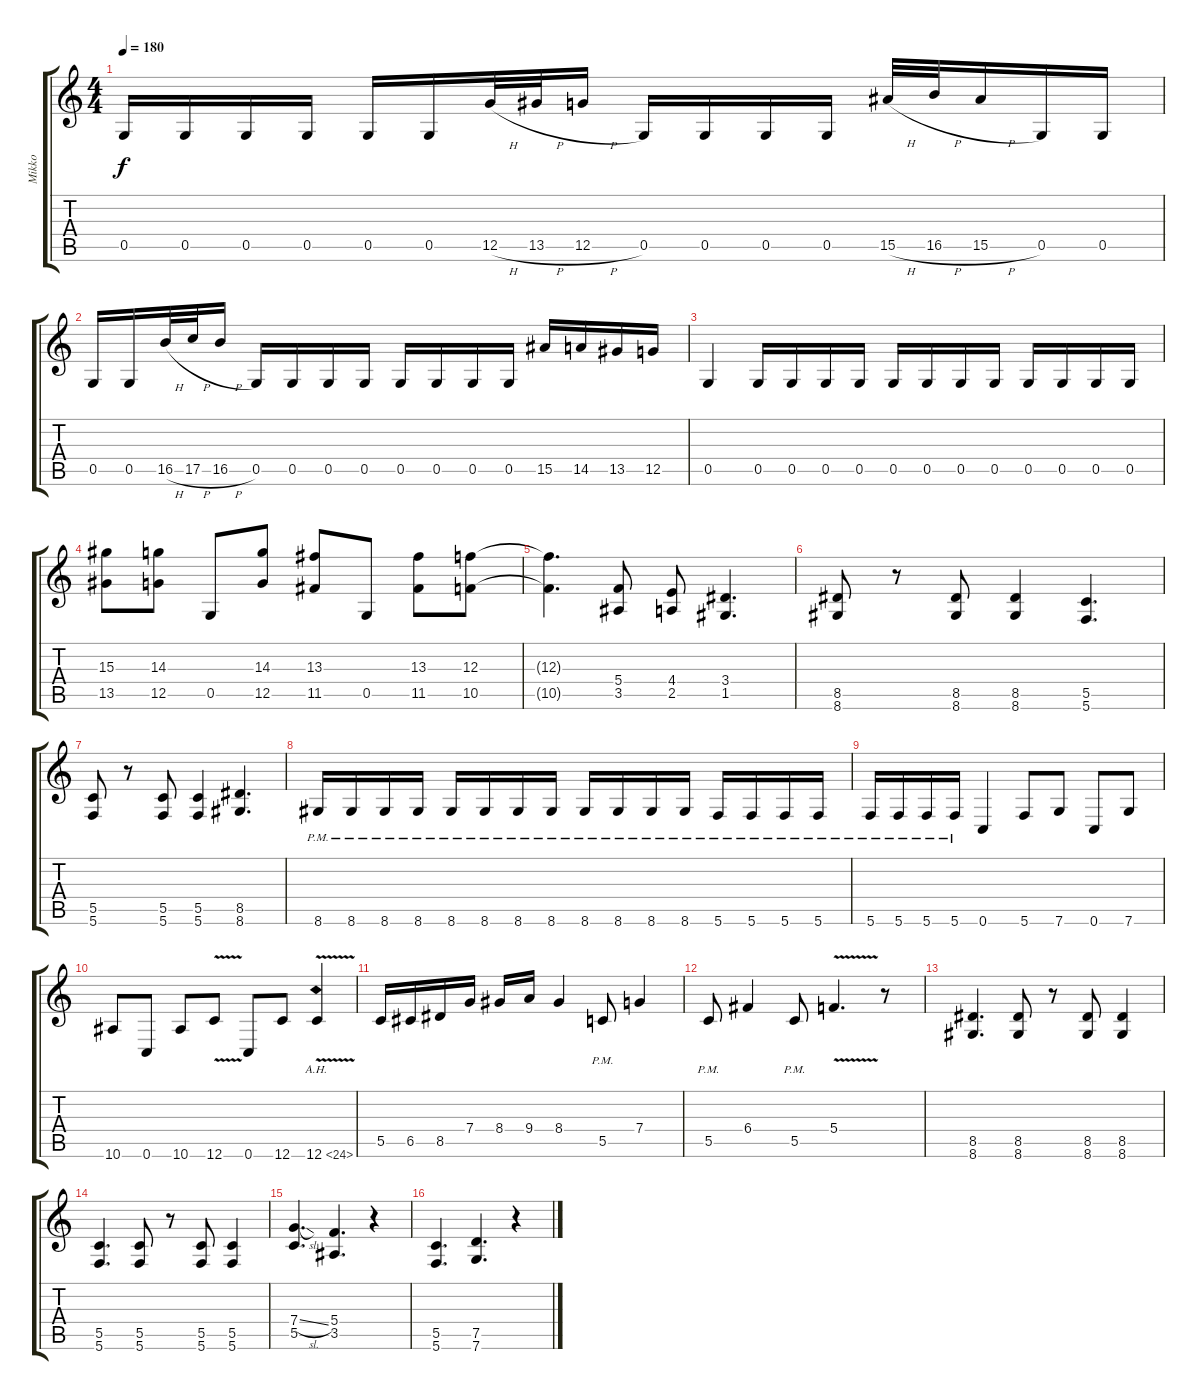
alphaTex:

\track ("Mikko" "Mikko") {instrument distortionguitar}
\staff {score tabs}
\tuning (D4 A3 F3 C3 G2 C2) {hide}
\ts (4 4)
\tempo 180
\clef g2
\ks c
0.5.16{dy f} 0.5.16 0.5.16 0.5.16 0.5.16 0.5.16 12.5{h}.32 13.5{h}.32 12.5{h}.16 0.5.16 0.5.16 0.5.16 0.5.16 15.5{h}.32 16.5{h}.32 15.5{h}.16 0.5.16 0.5.16 |
0.5.16 0.5.16 16.5{h}.32 17.5{h}.32 16.5{h}.16 0.5.16 0.5.16 0.5.16 0.5.16 0.5.16 0.5.16 0.5.16 0.5.16 15.5.16 14.5.16 13.5.16 12.5.16 |
0.5.4 0.5.16 0.5.16 0.5.16 0.5.16 0.5.16 0.5.16 0.5.16 0.5.16 0.5.16 0.5.16 0.5.16 0.5.16 |
(15.3 13.5).8 (14.3 12.5).8 0.5.8 (14.3 12.5).8 (13.3 11.5).8 0.5.8 (13.3 11.5).8 (12.3 10.5).8 |
(12.3{t} 10.5{t}).4{d} (5.4 3.5).8 (4.4 2.5).8 (3.4 1.5).4{d} |
(8.5 8.6).8 r.8 (8.5 8.6).8 (8.5 8.6).4 (5.5 5.6).4{d} |
(5.5 5.6).8 r.8 (5.5 5.6).8 (5.5 5.6).4 (8.5 8.6).4{d} |
8.6{pm}.16 8.6{pm}.16 8.6{pm}.16 8.6{pm}.16 8.6{pm}.16 8.6{pm}.16 8.6{pm}.16 8.6{pm}.16 8.6{pm}.16 8.6{pm}.16 8.6{pm}.16 8.6{pm}.16 5.6{pm}.16 5.6{pm}.16 5.6{pm}.16 5.6{pm}.16 |
5.6{pm}.16 5.6{pm}.16 5.6{pm}.16 5.6{pm}.16 0.6.4 5.6.8 7.6.8 0.6.8 7.6.8 |
10.6.8 0.6.8 10.6.8 12.6{v}.8 0.6.8 12.6.8 12.6{ah 12 v}.4 |
5.5.16 6.5.16 8.5.16 7.4.16 8.4.16 9.4.16 8.4.4 5.5{pm}.8 7.4.4 |
5.5{pm}.8 6.4.4 5.5{pm}.8 5.4{v}.4{d} r.8 |
(8.5 8.6).4{d} (8.5 8.6).8 r.8 (8.5 8.6).8 (8.5 8.6).4 |
(5.5 5.6).4{d} (5.5 5.6).8 r.8 (5.5 5.6).8 (5.5 5.6).4 |
(7.4{sl} 5.5).4{d} (5.4 3.5).4{d} r.4 |
(5.5 5.6).4{d} (7.5 7.6).4{d} r.4
